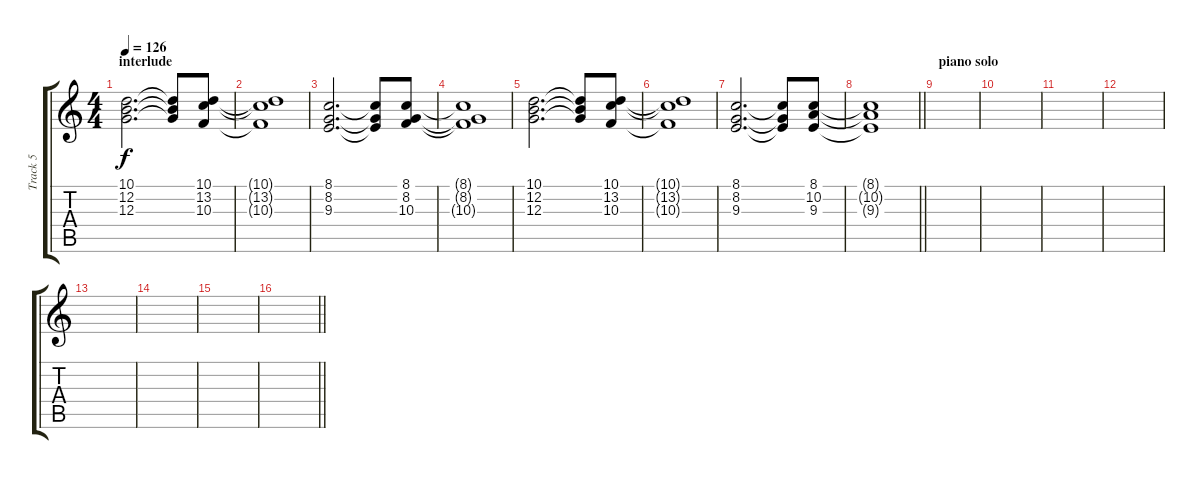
\track ("Track 5" "Track 5") {instrument synthstrings1}
\staff {score tabs}
\tuning (E4 B3 G3 D3 A2 E2) {hide}
\ts (4 4)
\section ("" "interlude")
\tempo 126
\clef g2
\ks c
(10.1 12.2 12.3).2{d dy f} (10.1{t} 12.2{t} 12.3{t}).8 (10.1 13.2 10.3).8 |
(10.1{t} 13.2{t} 10.3{t}).1 |
(8.1 8.2 9.3).2{d} (8.1{t} 8.2{t} 9.3{t}).8 (8.1 8.2 10.3).8 |
(8.1{t} 8.2{t} 10.3{t}).1 |
(10.1 12.2 12.3).2{d} (10.1{t} 12.2{t} 12.3{t}).8 (10.1 13.2 10.3).8 |
(10.1{t} 13.2{t} 10.3{t}).1 |
(8.1 8.2 9.3).2{d} (8.1{t} 8.2{t} 9.3{t}).8 (8.1 10.2 9.3).8 |
\barLineRight lightlight
(8.1{t} 10.2{t} 9.3{t}).1 |
\section ("" "piano solo")
|
|
|
|
|
|
|
\barLineRight lightlight
